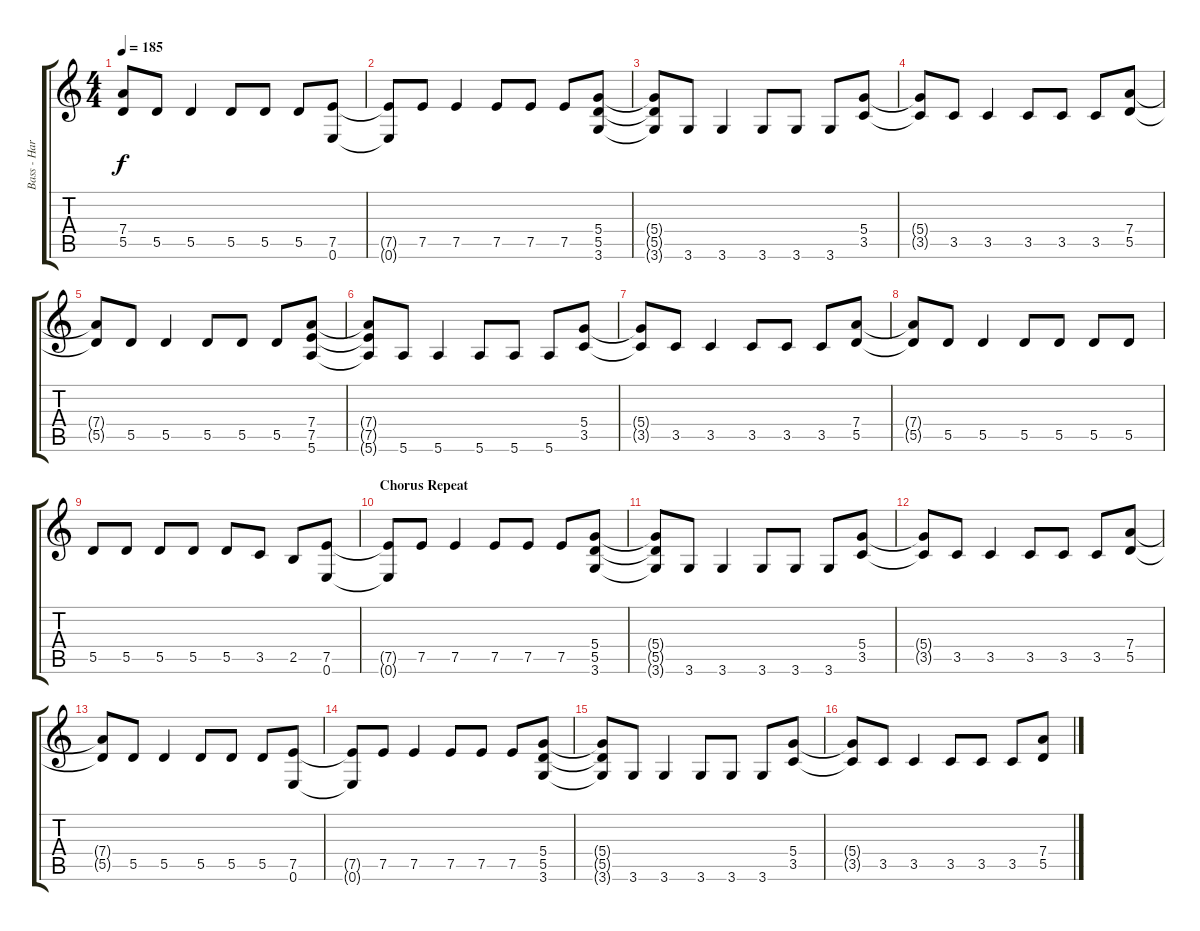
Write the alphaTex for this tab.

\track ("Bass - Harris" "Bass - Har") {instrument electricbassfinger}
\staff {score tabs}
\tuning (E4 B3 G3 D3 A2 E2) {hide}
\ts (4 4)
\tempo 185
\clef g2
\ks c
(7.4{t} 5.5{t}).8{dy f} 5.5.8 5.5.4 5.5.8 5.5.8 5.5.8 (7.5 0.6).8 |
(7.5{t} 0.6{t}).8 7.5.8 7.5.4 7.5.8 7.5.8 7.5.8 (5.4 5.5 3.6).8 |
(5.4{t} 5.5{t} 3.6{t}).8 3.6.8 3.6.4 3.6.8 3.6.8 3.6.8 (5.4 3.5).8 |
(5.4{t} 3.5{t}).8 3.5.8 3.5.4 3.5.8 3.5.8 3.5.8 (7.4 5.5).8 |
(7.4{t} 5.5{t}).8 5.5.8 5.5.4 5.5.8 5.5.8 5.5.8 (7.4 7.5 5.6).8 |
(7.4{t} 7.5{t} 5.6{t}).8 5.6.8 5.6.4 5.6.8 5.6.8 5.6.8 (5.4 3.5).8 |
(5.4{t} 3.5{t}).8 3.5.8 3.5.4 3.5.8 3.5.8 3.5.8 (7.4 5.5).8 |
(7.4{t} 5.5{t}).8 5.5.8 5.5.4 5.5.8 5.5.8 5.5.8 5.5.8 |
5.5.8 5.5.8 5.5.8 5.5.8 5.5.8 3.5.8 2.5.8 (7.5 0.6).8 |
\section ("" "Chorus Repeat")
(7.5{t} 0.6{t}).8 7.5.8 7.5.4 7.5.8 7.5.8 7.5.8 (5.4 5.5 3.6).8 |
(5.4{t} 5.5{t} 3.6{t}).8 3.6.8 3.6.4 3.6.8 3.6.8 3.6.8 (5.4 3.5).8 |
(5.4{t} 3.5{t}).8 3.5.8 3.5.4 3.5.8 3.5.8 3.5.8 (7.4 5.5).8 |
(7.4{t} 5.5{t}).8 5.5.8 5.5.4 5.5.8 5.5.8 5.5.8 (7.5 0.6).8 |
(7.5{t} 0.6{t}).8 7.5.8 7.5.4 7.5.8 7.5.8 7.5.8 (5.4 5.5 3.6).8 |
(5.4{t} 5.5{t} 3.6{t}).8 3.6.8 3.6.4 3.6.8 3.6.8 3.6.8 (5.4 3.5).8 |
(5.4{t} 3.5{t}).8 3.5.8 3.5.4 3.5.8 3.5.8 3.5.8 (7.4 5.5).8
